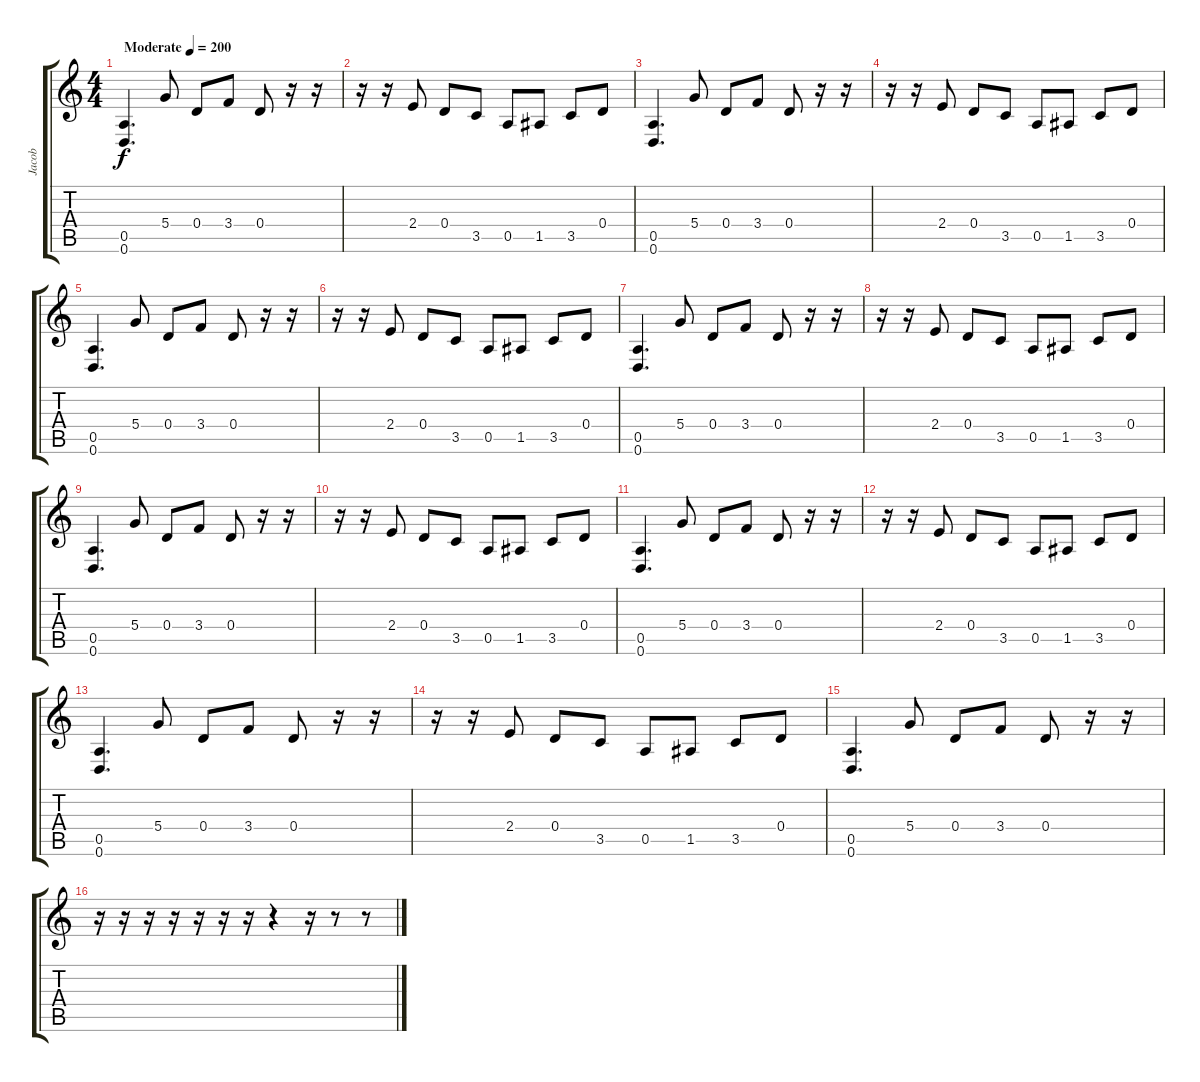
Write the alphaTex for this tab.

\track ("Jacob" "Jacob") {instrument overdrivenguitar}
\staff {score tabs}
\tuning (E4 B3 G3 D3 A2 D2) {hide}
\ts (4 4)
\tempo (200 "Moderate")
\clef g2
\ks c
(0.5 0.6).4{d dy f instrument overdrivenguitar} 5.4.8 0.4.8 3.4.8 0.4.8 r.16 r.16 |
r.16 r.16 2.4.8 0.4.8 3.5.8 0.5.8 1.5.8 3.5.8 0.4.8 |
(0.5 0.6).4{d} 5.4.8 0.4.8 3.4.8 0.4.8 r.16 r.16 |
r.16 r.16 2.4.8 0.4.8 3.5.8 0.5.8 1.5.8 3.5.8 0.4.8 |
(0.5 0.6).4{d} 5.4.8 0.4.8 3.4.8 0.4.8 r.16 r.16 |
r.16 r.16 2.4.8 0.4.8 3.5.8 0.5.8 1.5.8 3.5.8 0.4.8 |
(0.5 0.6).4{d} 5.4.8 0.4.8 3.4.8 0.4.8 r.16 r.16 |
r.16 r.16 2.4.8 0.4.8 3.5.8 0.5.8 1.5.8 3.5.8 0.4.8 |
(0.5 0.6).4{d} 5.4.8 0.4.8 3.4.8 0.4.8 r.16 r.16 |
r.16 r.16 2.4.8 0.4.8 3.5.8 0.5.8 1.5.8 3.5.8 0.4.8 |
(0.5 0.6).4{d} 5.4.8 0.4.8 3.4.8 0.4.8 r.16 r.16 |
r.16 r.16 2.4.8 0.4.8 3.5.8 0.5.8 1.5.8 3.5.8 0.4.8 |
(0.5 0.6).4{d} 5.4.8 0.4.8 3.4.8 0.4.8 r.16 r.16 |
r.16 r.16 2.4.8 0.4.8 3.5.8 0.5.8 1.5.8 3.5.8 0.4.8 |
(0.5 0.6).4{d} 5.4.8 0.4.8 3.4.8 0.4.8 r.16 r.16 |
r.16 r.16 r.16 r.16 r.16 r.16 r.16 r.4 r.16 r.8 r.8
